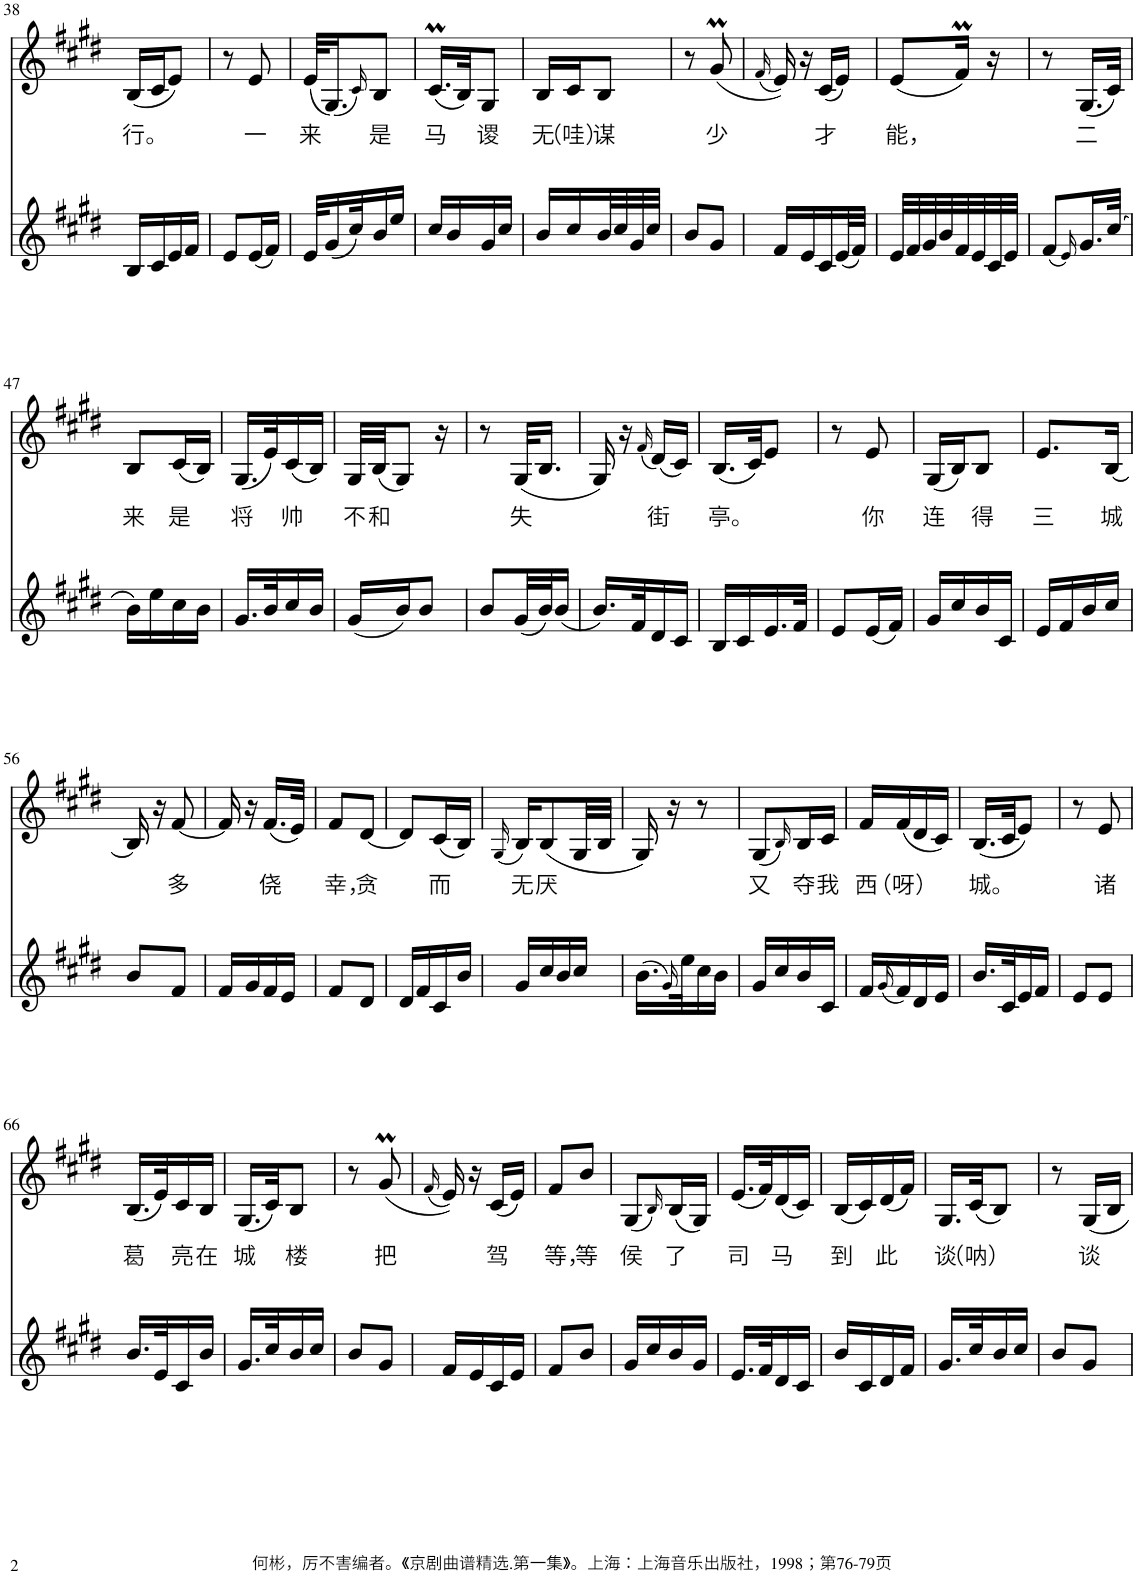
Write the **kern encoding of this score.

**kern	**kern	**text
*part2	*part1	*part1
*staff2	*staff1	*staff1
*I"Piano	*I"Piano	*
*I'Pno	*I'Pno	*
!!LO:PB:g=z
*clefG2	*clefG2	*
*k[f#c#g#d#]	*k[f#c#g#d#]	*
*M1/4	*M1/4	*
=38	=38	=38
!	!	!LO:LY:b
16B/LL	(16B/LL	行。
16c#/	16c#/J	.
16e/	8e/J)	.
16f#/JJ	.	.
=39	=39	=39
8e/L	8r	.
!	!	!LO:LY:b
(16e/L	8e/	一
16f#/JJ)	.	.
=40	=40	=40
!	!	!LO:LY:b
32e/KLL	(32e/KLL	来
(16g#/	(16.G#/J)	.
32cc#/K)	.	.
.	16qc#/)	.
!	!	!LO:LY:b
16b/	8B/J	是
16ee/JJ	.	.
=41	=41	=41
!	!	!LO:LY:b
16cc#/LL	(16.c#M/LL	马
16b/	.	.
.	32B/JK)	.
!	!	!LO:LY:b
16g#/	8G#/J	谡
16cc#/JJ	.	.
=42	=42	=42
!	!	!LO:LY:b
16b/LL	16B/LL	无
!	!	!LO:LY:b
16cc#/	16c#/J	（哇）
!	!	!LO:LY:b
32b/L	8B/J	谋
32cc#/	.	.
32g#/	.	.
32cc#/JJJ	.	.
=43	=43	=43
8b/L	8r	.
!	!	!LO:LY:b
8g#/J	(8g#m/	少
=44	=44	=44
.	(16qf#/	.
16f#/LL	16e/))	.
16e/	16r	.
!	!	!LO:LY:b
16c#/	(16c#/LL	才
(32e/L	16e/JJ)	.
32f#/JJJ)	.	.
=45	=45	=45
!	!	!LO:LY:b
32e/LLL	(8e/L	能，
32f#/	.	.
32g#/	.	.
32b/	.	.
32f#/	16f#M/Jk)	.
32e/	.	.
32c#/	16r	.
32e/JJJ	.	.
=46	=46	=46
(8f#/L	8r	.
16qe/)	.	.
!	!	!LO:LY:b
16.g#/L	(16.G#/LL	二
(32cc#/JJk	32c#/JJk)	.
!!LO:LB:g=z
=47	=47	=47
!	!	!LO:LY:b
16b\LL)	8B/L	来
16ee\	.	.
!	!	!LO:LY:b
16cc#\	(16c#/L	是
16b\JJ	16B/JJ)	.
=48	=48	=48
!	!	!LO:LY:b
16.g#/LL	(16.G#/LL	将
32b/K	32e/K)	.
!	!	!LO:LY:b
16cc#/	(16c#/	帅
16b/JJ	16B/JJ)	.
=49	=49	=49
!	!	!LO:LY:b
(16g#/LL	32G#/LLL	不
!	!	!LO:LY:b
.	(32B/JJ	和
16b/J)	8G#/J)	.
8b/J	.	.
.	16r	.
=50	=50	=50
8b/L	8r	.
!	!	!LO:LY:b
(32g#/LL	(32G#/KLL	失
32b/J)	16.B/JJ	.
(16b/JJ	.	.
=51	=51	=51
16.b/LL)	16G#/)	.
.	16r	.
32f#/K	.	.
.	(16qf#/	.
!	!	!LO:LY:b
16d#/	(16d#/LL)	街
16c#/JJ	16c#/JJ)	.
=52	=52	=52
!	!	!LO:LY:b
16B/LL	(16.B/LL	亭。
16c#/	.	.
.	32c#/JK)	.
16.e/	8e/J	.
32f#/JJk	.	.
=53	=53	=53
8e/L	8r	.
!	!	!LO:LY:b
(16e/L	8e/	你
16f#/JJ)	.	.
=54	=54	=54
!	!	!LO:LY:b
16g#/LL	(16G#/LL	连
16cc#/	16B/J)	.
!	!	!LO:LY:b
16b/	8B/J	得
16c#/JJ	.	.
=55	=55	=55
!	!	!LO:LY:b
16e/LL	8.e/L	三
16f#/	.	.
16b/	.	.
!	!	!LO:LY:b
16cc#/JJ	[16B/Jk	城
!!LO:LB:g=z
=56	=56	=56
8b/L	16B/]	.
.	16r	.
!	!	!LO:LY:b
8f#/J	[8f#/	多
=57	=57	=57
16f#/LL	16f#/]	.
16g#/	16r	.
!	!	!LO:LY:b
16f#/	(16.f#/LL	侥
16e/JJ	.	.
.	32e/JJk)	.
=58	=58	=58
!	!	!LO:LY:b
8f#/L	8f#/L	幸，
!	!	!LO:LY:b
8d#/J	[8d#/J	贪
=59	=59	=59
16d#/LL	8d#/L]	.
16f#/	.	.
!	!	!LO:LY:b
16c#/	(16c#/L	而
16b/JJ	16B/JJ)	.
=60	=60	=60
.	(16qG#/	.
!	!	!LO:LY:b
16g#/LL	16B/KL)	无
!	!	!LO:LY:b
16cc#/	(8B/	厌
16b/	.	.
16cc#/JJ	32G#/LL	.
.	32B/JJJ	.
=61	=61	=61
(16.b\LL	16G#/)	.
.	16r	.
16qg#/)	.	.
32ee\K	.	.
16cc#\	8r	.
16b\JJ	.	.
=62	=62	=62
!	!	!LO:LY:b
16g#/LL	(8G#/L	又
16cc#/	.	.
.	16qB/)	.
!	!	!LO:LY:b
16b/	16B/L	夺
!	!	!LO:LY:b
16c#/JJ	16c#/JJ	我
=63	=63	=63
!	!	!LO:LY:b
16f#/LL	16f#/LL	西
(16qg#/	.	.
!	!	!LO:LY:b
16f#/)	(16f#/	（呀）
16d#/	16d#/	.
16e/JJ	16c#/JJ)	.
=64	=64	=64
!	!	!LO:LY:b
16.b/LL	(16.B/LL	城。
32c#/K	32c#/JK	.
16e/	8e/J)	.
16f#/JJ	.	.
=65	=65	=65
8e/L	8r	.
!	!	!LO:LY:b
8e/J	8e/	诸
!!LO:LB:g=z
=66	=66	=66
!	!	!LO:LY:b
16.b/LL	(16.B/LL	葛
32e/K	32e/K)	.
!	!	!LO:LY:b
16c#/	16c#/	亮
!	!	!LO:LY:b
16b/JJ	16B/JJ	在
=67	=67	=67
!	!	!LO:LY:b
16.g#/LL	(16.G#/LL	城
32cc#/K	32c#/JK)	.
!	!	!LO:LY:b
16b/	8B/J	楼
16cc#/JJ	.	.
=68	=68	=68
8b/L	8r	.
!	!	!LO:LY:b
8g#/J	(8g#m/	把
=69	=69	=69
.	(16qf#/	.
16f#/LL	16e/))	.
16e/	16r	.
!	!	!LO:LY:b
16c#/	(16c#/LL	驾
16e/JJ	16e/JJ)	.
=70	=70	=70
!	!	!LO:LY:b
8f#/L	8f#/L	等，
!	!	!LO:LY:b
8b/J	8b/J	等
=71	=71	=71
!	!	!LO:LY:b
16g#/LL	(8G#/L	侯
16cc#/	.	.
.	16qB/)	.
!	!	!LO:LY:b
16b/	(16B/L	了
16g#/JJ	16G#/JJ)	.
=72	=72	=72
!	!	!LO:LY:b
16.e/LL	(16.e/LL	司
32f#/K	32f#/K)	.
!	!	!LO:LY:b
16d#/	(16d#/	马
16c#/JJ	16c#/JJ)	.
=73	=73	=73
!	!	!LO:LY:b
16b/LL	(16B/LL	到
16c#/	16c#/)	.
!	!	!LO:LY:b
16d#/	(16d#/	此
16f#/JJ	16f#/JJ)	.
=74	=74	=74
!	!	!LO:LY:b
16.g#/LL	16.G#/LL	谈
!	!	!LO:LY:b
32cc#/K	(32c#/JK	（呐）
16b/	8B/J)	.
16cc#/JJ	.	.
=75	=75	=75
8b/L	8r	.
!	!	!LO:LY:b
8g#/J	16G#/LL	谈
.	16B/JJ	.
=	=	=
*-	*-	*-
